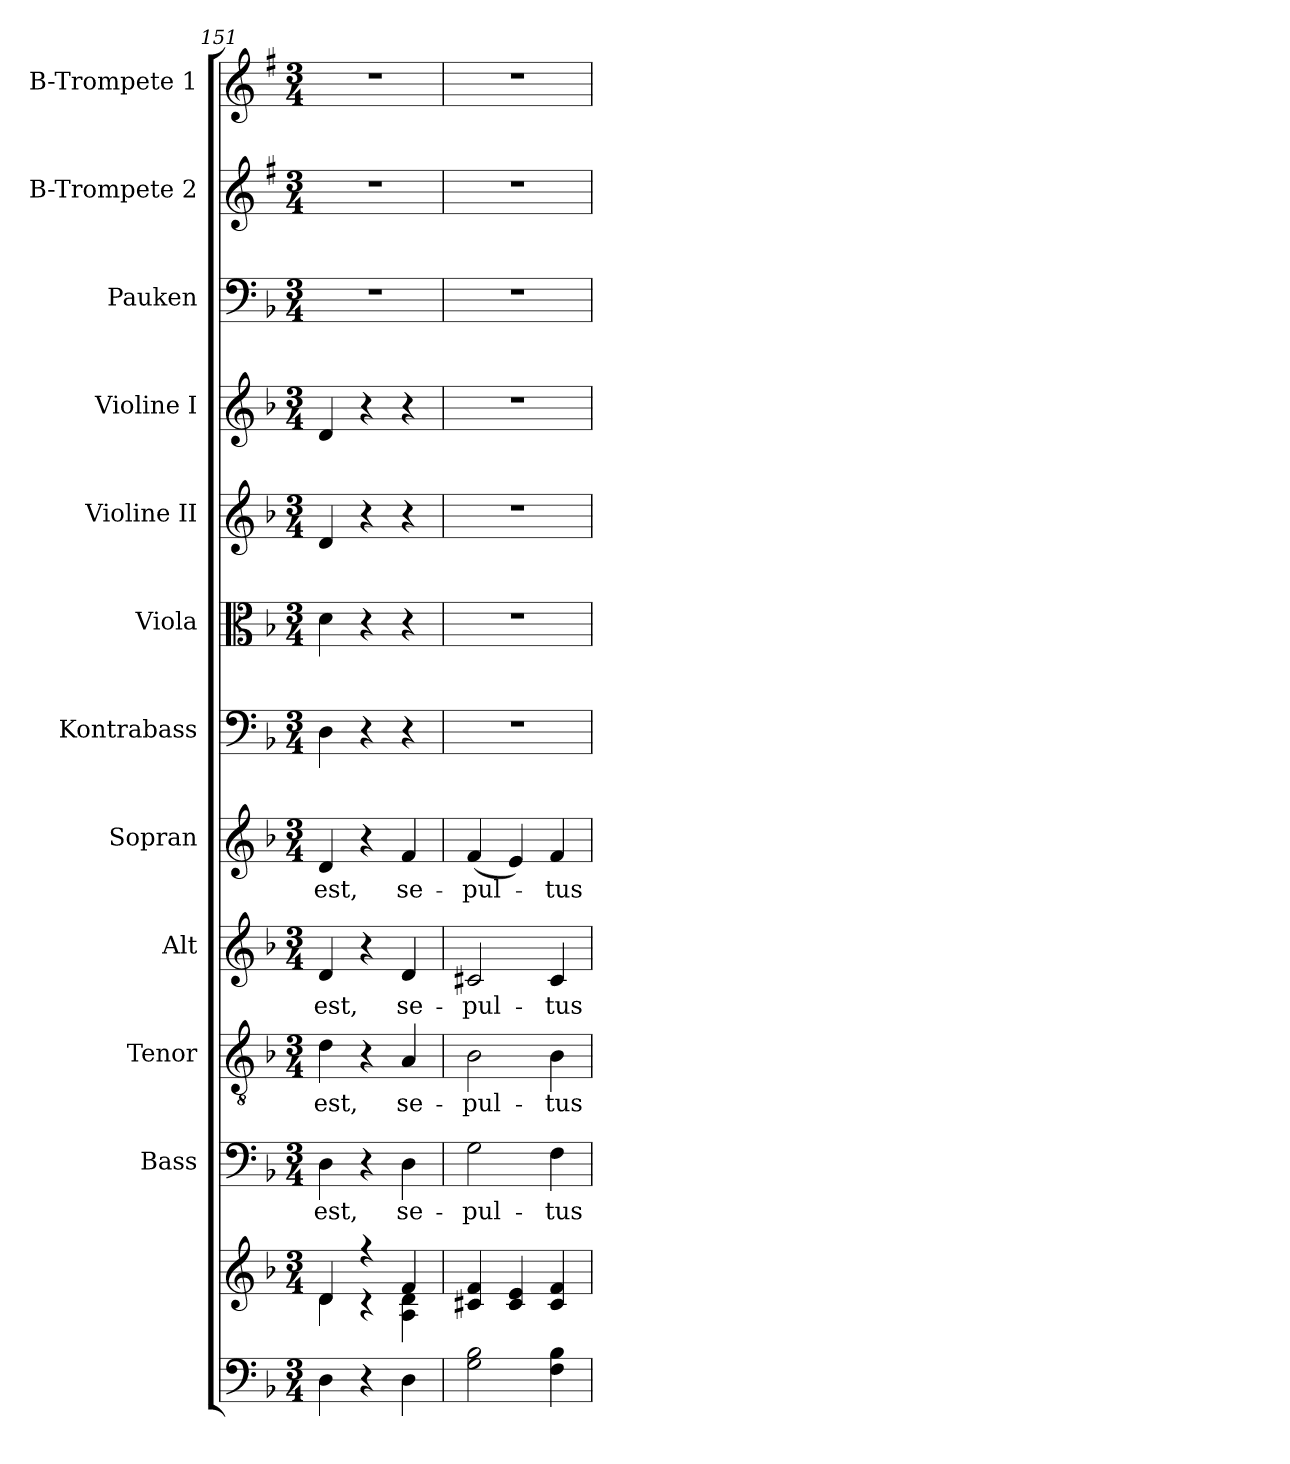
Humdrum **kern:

**kern	**kern	**kern	**text	**kern	**text	**kern	**text	**kern	**text	**kern	**kern	**kern	**kern	**kern	**kern	**kern
*part12	*part12	*part11	*part11	*part10	*part10	*part9	*part9	*part8	*part8	*part7	*part6	*part5	*part4	*part3	*part2	*part1
*staff13	*staff12	*staff11	*staff11	*staff10	*staff10	*staff9	*staff9	*staff8	*staff8	*staff7	*staff6	*staff5	*staff4	*staff3	*staff2	*staff1
*	*	*I"Bass	*	*I"Tenor	*	*I"Alt	*	*I"Sopran	*	*I"Kontrabass	*I"Viola	*I"Violine II	*I"Violine I	*I"Pauken	*I"B-Trompete 2	*I"B-Trompete 1
*	*	*I'B.	*	*I'T.	*	*I'A.	*	*I'S.	*	*I'Kb.	*I'Vla.	*I'Vl. II	*I'Vl. I	*I'Pk.	*I'B Trp. 2	*I'B Trp. 1
*clefF4	*clefG2	*clefF4	*	*clefGv2	*	*clefG2	*	*clefG2	*	*clefF4	*clefC3	*clefG2	*clefG2	*clefF4	*clefG2	*clefG2
*	*	*	*	*	*	*	*	*	*	*ITrd7c12	*	*	*	*	*ITrd1c2	*ITrd1c2
*k[b-]	*k[b-]	*k[b-]	*	*k[b-]	*	*k[b-]	*	*k[b-]	*	*k[b-]	*k[b-]	*k[b-]	*k[b-]	*k[b-]	*k[b-]	*k[b-]
*F:	*F:	*F:	*	*F:	*	*F:	*	*F:	*	*F:	*F:	*F:	*F:	*F:	*F:	*F:
*M3/4	*M3/4	*M3/4	*	*M3/4	*	*M3/4	*	*M3/4	*	*M3/4	*M3/4	*M3/4	*M3/4	*M3/4	*M3/4	*M3/4
=151	=151	=151	=151	=151	=151	=151	=151	=151	=151	=151	=151	=151	=151	=151	=151	=151
*	*^	*	*	*	*	*	*	*	*	*	*	*	*	*	*	*
!	!	!	!	!LO:LY:b	!	!LO:LY:b	!	!LO:LY:b	!	!LO:LY:b	!	!	!	!	!	!	!
4D\	4d/	4d\	4D\	est,	4d\	est,	4d/	est,	4d/	est,	4DD\	4d\	4d/	4d/	2.r	2.r	2.r
4r	4r	4r	4r	.	4r	.	4r	.	4r	.	4r	4r	4r	4r	.	.	.
!	!	!	!	!LO:LY:b	!	!LO:LY:b	!	!LO:LY:b	!	!LO:LY:b	!	!	!	!	!	!	!
4D\	4f/	4A\ 4d\	4D\	se-	4A/	se-	4d/	se-	4f/	se-	4r	4r	4r	4r	.	.	.
=152	=152	=152	=152	=152	=152	=152	=152	=152	=152	=152	=152	=152	=152	=152	=152	=152	=152
!	!	!	!	!LO:LY:b	!	!LO:LY:b	!	!LO:LY:b	!	!LO:LY:b	!	!	!	!	!	!	!
*	*v	*v	*	*	*	*	*	*	*	*	*	*	*	*	*	*	*
2G\ 2B-\	4c#X/ 4f/	2G\	-pul-	2B-\	-pul-	2c#X/	-pul-	(<4f/	-pul-	2.r	2.r	2.r	2.r	2.r	2.r	2.r
.	4c#/ 4e/	.	.	.	.	.	.	4e/)	.	.	.	.	.	.	.	.
!	!	!	!LO:LY:b	!	!LO:LY:b	!	!LO:LY:b	!	!LO:LY:b	!	!	!	!	!	!	!
4F\ 4B-\	4c#/ 4f/	4F\	-tus	4B-\	-tus	4c#/	-tus	4f/	-tus	.	.	.	.	.	.	.
=	=	=	=	=	=	=	=	=	=	=	=	=	=	=	=	=
*-	*-	*-	*-	*-	*-	*-	*-	*-	*-	*-	*-	*-	*-	*-	*-	*-
